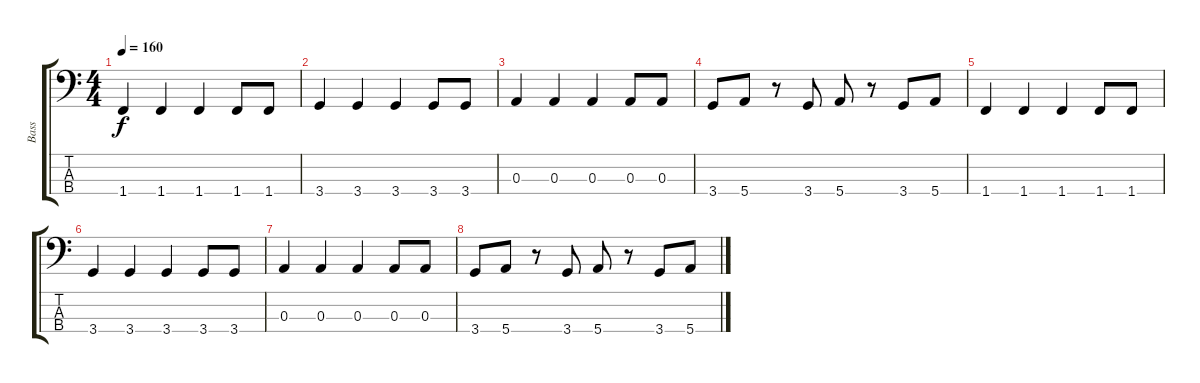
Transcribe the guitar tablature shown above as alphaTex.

\track ("Bass" "Bass") {instrument electricbasspick}
\staff {score tabs}
\tuning (G2 D2 A1 E1) {hide}
\ts (4 4)
\tempo 160
\clef f4
\ks c
1.4.4{dy f} 1.4.4 1.4.4 1.4.8 1.4.8 |
3.4.4 3.4.4 3.4.4 3.4.8 3.4.8 |
0.3.4 0.3.4 0.3.4 0.3.8 0.3.8 |
3.4.8 5.4.8 r.8 3.4.8 5.4.8 r.8 3.4.8 5.4.8 |
1.4.4 1.4.4 1.4.4 1.4.8 1.4.8 |
3.4.4 3.4.4 3.4.4 3.4.8 3.4.8 |
0.3.4 0.3.4 0.3.4 0.3.8 0.3.8 |
3.4.8 5.4.8 r.8 3.4.8 5.4.8 r.8 3.4.8 5.4.8
